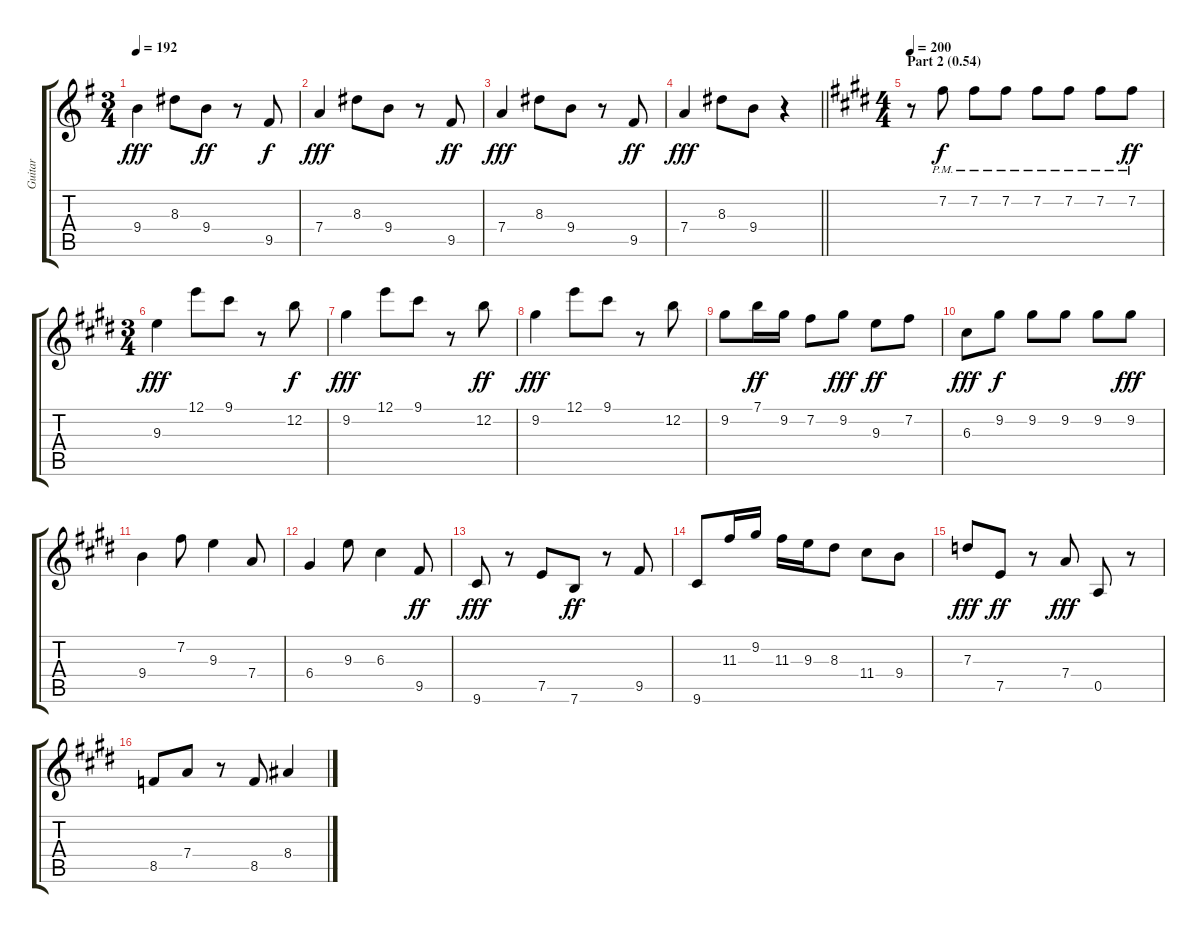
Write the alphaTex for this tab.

\track ("Guitar" "Guitar") {instrument distortionguitar}
\staff {score tabs}
\tuning (E4 B3 G3 D3 A2 E2) {hide}
\ts (3 4)
\tempo 192
\clef g2
\ks g
9.4.4{dy fff} 8.3.8 9.4.8{dy ff} r.8 9.5.8{dy f} |
7.4.4{dy fff} 8.3.8 9.4.8 r.8 9.5.8{dy ff} |
7.4.4{dy fff} 8.3.8 9.4.8 r.8 9.5.8{dy ff} |
\barLineRight lightlight
7.4.4{dy fff} 8.3.8 9.4.8 r.4 |
\ts (4 4)
\section ("" "Part 2 (0.54)")
\tempo 200
\ks e
r.8 7.2{pm}.8{dy f} 7.2{pm}.8 7.2{pm}.8 7.2{pm}.8 7.2{pm}.8 7.2{pm}.8 7.2{pm}.8{dy ff} |
\ts (3 4)
9.3.4{dy fff} 12.1.8 9.1.8 r.8 12.2.8{dy f} |
9.2.4{dy fff} 12.1.8 9.1.8 r.8 12.2.8{dy ff} |
9.2.4{dy fff} 12.1.8 9.1.8 r.8 12.2.8 |
9.2.8 7.1.16{dy ff} 9.2.16 7.2.8 9.2.8{dy fff} 9.3.8{dy ff} 7.2.8 |
6.3.8{dy fff} 9.2.8{dy f} 9.2.8 9.2.8 9.2.8 9.2.8{dy fff} |
9.4.4 7.2.8 9.3.4 7.4.8 |
6.4.4 9.3.8 6.3.4 9.5.8{dy ff} |
9.6.8{dy fff} r.8 7.5.8 7.6.8{dy ff} r.8 9.5.8 |
9.6.8 11.3.16 9.2.16 11.3.16 9.3.16 8.3.8 11.4.8 9.4.8 |
7.3.8{dy fff} 7.5.8{dy ff} r.8 7.4.8{dy fff} 0.5.8 r.8 |
8.5.8 7.4.8 r.8 8.5.8 8.4.4
